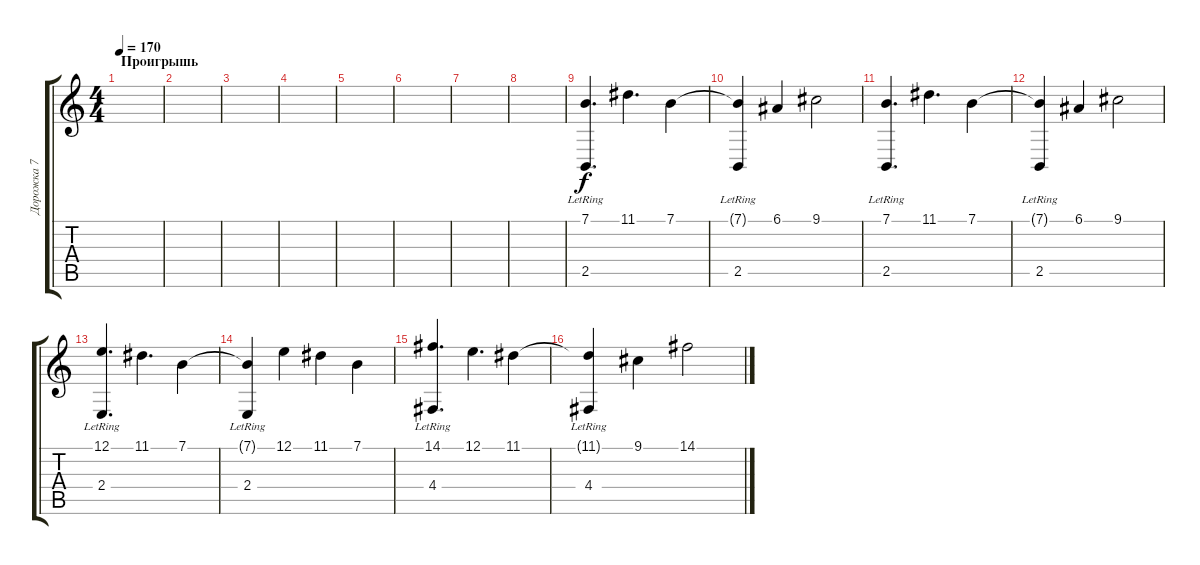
\track ("Дорожка 7" "Дорожка 7") {instrument acousticgrandpiano}
\staff {score tabs}
\tuning (E4 B3 G3 D3 A2 E2) {hide}
\ts (4 4)
\section ("" "Проигрышь")
\tempo 170
\clef g2
\ks c
|
|
|
|
|
|
|
|
(7.1 2.5{lr}).4{d} 11.1.4{d} 7.1.4 |
(7.1{t} 2.5{lr}).4 6.1.4 9.1.2 |
(7.1 2.5{lr}).4{d} 11.1.4{d} 7.1.4 |
(7.1{t} 2.5{lr}).4 6.1.4 9.1.2 |
(12.1 2.4{lr}).4{d} 11.1.4{d} 7.1.4 |
(7.1{t} 2.4{lr}).4 12.1.4 11.1.4 7.1.4 |
(14.1 4.4{lr}).4{d} 12.1.4{d} 11.1.4 |
(11.1{t} 4.4{lr}).4 9.1.4 14.1.2
